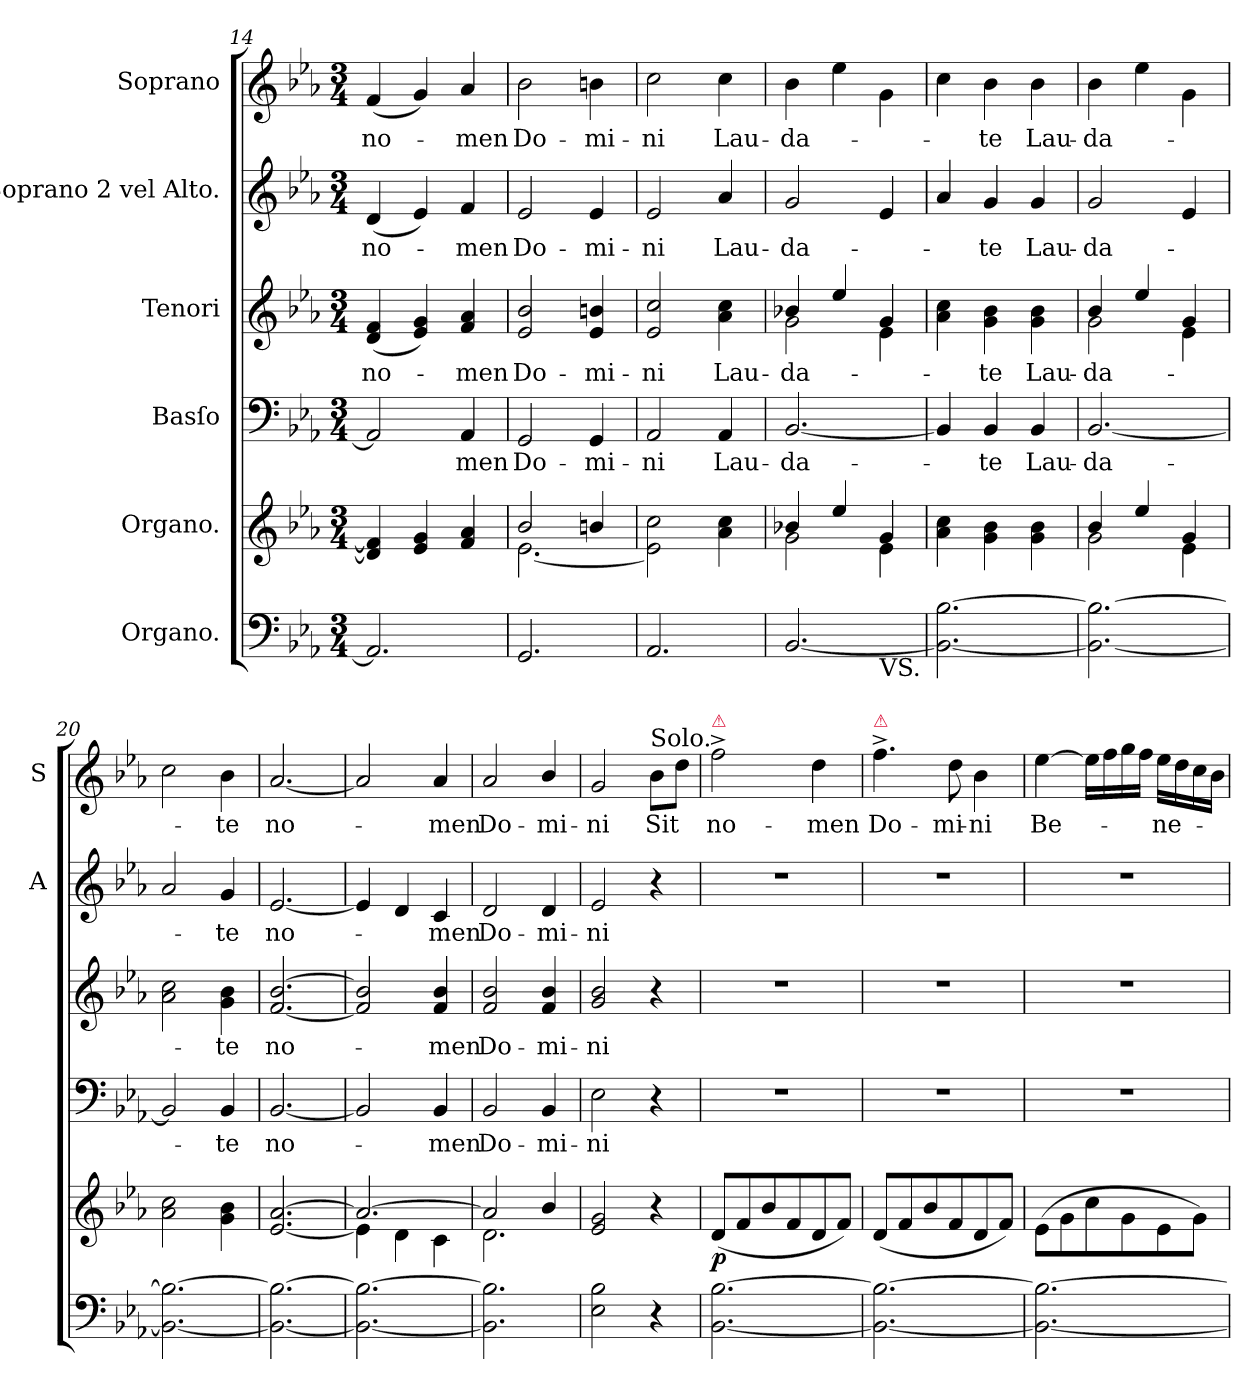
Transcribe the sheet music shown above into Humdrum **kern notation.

**kern	**kern	**dynam	**kern	**text	**kern	**text	**kern	**text	**kern	**text
*part6	*part5	*part5	*part4	*part4	*part3	*part3	*part2	*part2	*part1	*part1
*staff6	*staff5	*staff5	*staff4	*staff4	*staff3	*staff3	*staff2	*staff2	*staff1	*staff1
*I"Organo.	*I"Organo.	*	*I"Basſo	*	*I"Tenori	*	*I"Soprano 2 vel Alto.	*	*I"Soprano	*
*	*	*	*	*	*	*	*I'A	*	*I'S	*
*clefF4	*clefG2	*	*clefF4	*	*clefG2	*	*clefG2	*	*clefG2	*
*k[b-e-a-]	*k[b-e-a-]	*	*k[b-e-a-]	*	*k[b-e-a-]	*	*k[b-e-a-]	*	*k[b-e-a-]	*
*E-:	*E-:	*	*E-:	*	*E-:	*	*E-:	*	*E-:	*
*M3/4	*M3/4	*	*M3/4	*	*M3/4	*	*M3/4	*	*M3/4	*
=14	=14	=14	=14	=14	=14	=14	=14	=14	=14	=14
!	!	!	!	!	!	!	!	!LO:LY:i	!	!
2.AA-/]	4d]/ 4f]/	.	2AA-/]	.	(4d/ 4f/	no-	(4d/	no-	(4f/	no-
.	4e-/ 4g/	.	.	.	4e-/ 4g/)	.	4e-/)	.	4g/)	.
!	!	!	!	!	!	!	!	!LO:LY:i	!	!
.	4f/ 4a-/	.	4AA-/	-men	4f/ 4a-/	-men	4f/	-men	4a-/	-men
=15	=15	=15	=15	=15	=15	=15	=15	=15	=15	=15
*	*^	*	*	*	*	*	*	*	*	*
!	!	!	!	!	!	!	!	!	!LO:LY:i	!	!
2.GG/	2b-/	[2.e-\	.	2GG/	Do-	2e-/ 2b-/	Do-	2e-/	Do-	2b-\	Do-
!	!	!	!	!	!	!	!	!	!LO:LY:i	!	!
.	4bn/	.	.	4GG/	-mi-	4e-/ 4bn/	-mi-	4e-/	-mi-	4bn\	-mi-
*	*v	*v	*	*	*	*	*	*	*	*	*
=16	=16	=16	=16	=16	=16	=16	=16	=16	=16	=16
!	!	!	!	!	!	!	!	!LO:LY:i	!	!
2.AA-/	2e-]\ 2cc\	.	2AA-/	-ni	2e-/ 2cc/	-ni	2e-/	-ni	2cc\	-ni
!	!	!	!	!	!	!	!	!LO:LY:i	!	!
.	4a-\ 4cc\	.	4AA-/	Lau-	4a-\ 4cc\	Lau-	4a-/	Lau-	4cc\	Lau-
=17	=17	=17	=17	=17	=17	=17	=17	=17	=17	=17
*	*^	*	*	*	*^	*	*	*	*	*
!	!	!	!	!	!	!	!	!	!	!LO:LY:i	!	!
*^	*	*	*	*	*	*	*	*	*	*	*	*
[2.BB-/	2ryy	4b-X/	2g\	.	[2.BB-/	-da-	4b-X/	2g\	-da-	2g/	-da-	4b-\	-da-
.	.	4ee-/	.	.	.	.	4ee-/	.	.	.	.	4ee-\	.
!	!LO:TX:b:t=VS.	!	!	!	!	!	!	!	!	!	!	!	!
.	4ryy	4g/	4e-\	.	.	.	4g/	4e-\	.	4e-/	.	4g\	.
*v	*v	*	*	*	*	*	*v	*v	*	*	*	*	*
*	*v	*v	*	*	*	*	*	*	*	*	*
=18	=18	=18	=18	=18	=18	=18	=18	=18	=18	=18
2.BB-_\ [2.B-\	4a-\ 4cc\	.	4BB-/]	.	4a-\ 4cc\	.	4a-/	.	4cc\	.
!	!	!	!	!	!	!	!	!LO:LY:i	!	!
.	4g\ 4b-\	.	4BB-/	-te	4g\ 4b-\	-te	4g/	-te	4b-\	-te
!	!	!	!	!	!	!	!	!LO:LY:i	!	!
.	4g\ 4b-\	.	4BB-/	Lau-	4g\ 4b-\	Lau-	4g/	Lau-	4b-\	Lau-
=19	=19	=19	=19	=19	=19	=19	=19	=19	=19	=19
*	*^	*	*	*	*^	*	*	*	*	*
!	!	!	!	!	!	!	!	!	!	!LO:LY:i	!	!
2.BB-_\ 2.B-_\	4b-/	2g\	.	[2.BB-/	-da-	4b-/	2g\	-da-	2g/	-da-	4b-\	-da-
.	4ee-/	.	.	.	.	4ee-/	.	.	.	.	4ee-\	.
.	4g/	4e-\	.	.	.	4g/	4e-\	.	4e-/	.	4g\	.
*	*v	*v	*	*	*	*v	*v	*	*	*	*	*
=20	=20	=20	=20	=20	=20	=20	=20	=20	=20	=20
2.BB-_\ 2.B-_\	2a-\ 2cc\	.	2BB-/]	.	2a-\ 2cc\	.	2a-/	.	2cc\	.
!	!	!	!	!	!	!	!	!LO:LY:i	!	!
.	4g\ 4b-\	.	4BB-/	-te	4g\ 4b-\	-te	4g/	-te	4b-\	-te
=21	=21	=21	=21	=21	=21	=21	=21	=21	=21	=21
!	!	!	!	!	!	!	!	!LO:LY:i	!	!
2.BB-_\ 2.B-_\	[2.e-/ [2.a-/	.	[2.BB-/	no-	[2.f/ [2.b-/	no-	[2.e-/	no-	[2.a-/	no-
=22	=22	=22	=22	=22	=22	=22	=22	=22	=22	=22
*	*^	*	*	*	*	*	*	*	*	*
2.BB-_\ 2.B-_\	2.a-/_	4e-\]	.	2BB-/]	.	2f]/ 2b-]/	.	4e-/]	.	2a-/]	.
.	.	4d\	.	.	.	.	.	4d/	.	.	.
!	!	!	!	!	!	!	!	!	!LO:LY:i	!	!
.	.	4c\	.	4BB-/	-men	4f/ 4b-/	-men	4c/	-men	4a-/	-men
=23	=23	=23	=23	=23	=23	=23	=23	=23	=23	=23	=23
!	!	!	!	!	!	!	!	!	!LO:LY:i	!	!
2.BB-]\ 2.B-]\	2a-/]	2.d\	.	2BB-/	Do-	2f/ 2b-/	Do-	2d/	Do-	2a-/	Do-
!	!	!	!	!	!	!	!	!	!LO:LY:i	!	!
.	4b-/	.	.	4BB-/	-mi-	4f/ 4b-/	-mi-	4d/	-mi-	4b-/	-mi-
*	*v	*v	*	*	*	*	*	*	*	*	*
=24	=24	=24	=24	=24	=24	=24	=24	=24	=24	=24
!	!	!	!	!	!	!	!	!LO:LY:i	!	!
2E-\ 2B-\	2e-/ 2g/	.	2E-\	-ni	2g/ 2b-/	-ni	2e-/	-ni	2g/	-ni
!	!	!	!	!	!	!	!	!	!LO:TX:a:t=Solo.	!
4r	4r	.	4r	.	4r	.	4r	.	8b-\L	Sit
.	.	.	.	.	.	.	.	.	8dd\J	.
=25	=25	=25	=25	=25	=25	=25	=25	=25	=25	=25
!	!	!	!	!	!	!	!	!	!LO:TX:a:color=crimson:t=⚠	!
[2.BB-\ [2.B-\	(8d/L	p	2.r	.	2.r	.	2.r	.	2ff^\	no-
.	8f/	.	.	.	.	.	.	.	.	.
.	8b-/	.	.	.	.	.	.	.	.	.
.	8f/	.	.	.	.	.	.	.	.	.
.	8d/	.	.	.	.	.	.	.	4dd\	-men
.	8f/J)	.	.	.	.	.	.	.	.	.
=26	=26	=26	=26	=26	=26	=26	=26	=26	=26	=26
!	!	!	!	!	!	!	!	!	!LO:TX:a:color=crimson:t=⚠	!
2.BB-_\ 2.B-_\	(8d/L	.	2.r	.	2.r	.	2.r	.	4.ff^\	Do-
.	8f/	.	.	.	.	.	.	.	.	.
.	8b-/	.	.	.	.	.	.	.	.	.
.	8f/	.	.	.	.	.	.	.	8dd\	-mi-
.	8d/	.	.	.	.	.	.	.	4b-\	-ni
.	8f/J)	.	.	.	.	.	.	.	.	.
=27	=27	=27	=27	=27	=27	=27	=27	=27	=27	=27
2.BB-_\ 2.B-_\	(8e-\L	.	2.r	.	2.r	.	2.r	.	[4ee-\	Be-
.	8g\	.	.	.	.	.	.	.	.	.
.	8cc\	.	.	.	.	.	.	.	16ee-\LL]	.
.	.	.	.	.	.	.	.	.	16ff\	.
.	8g\	.	.	.	.	.	.	.	16gg\	.
.	.	.	.	.	.	.	.	.	16ff\JJ	.
.	8e-\	.	.	.	.	.	.	.	16ee-\LL	-ne-
.	.	.	.	.	.	.	.	.	16dd\	.
.	8g\J)	.	.	.	.	.	.	.	16cc\	.
.	.	.	.	.	.	.	.	.	16b-\JJ	.
=	=	=	=	=	=	=	=	=	=	=
*-	*-	*-	*-	*-	*-	*-	*-	*-	*-	*-
